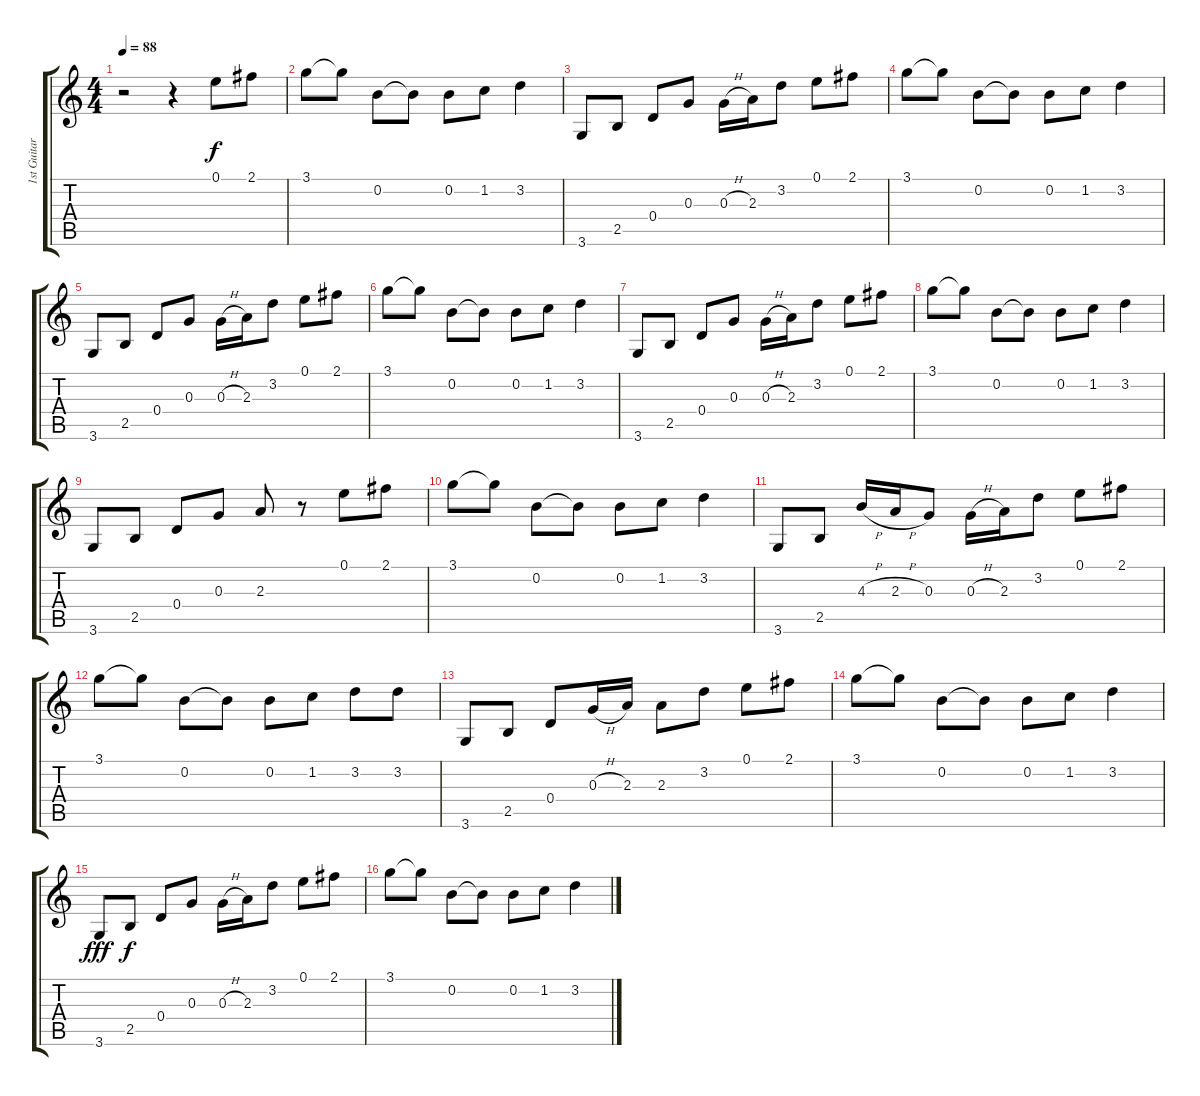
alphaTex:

\track ("1st Guitar (Lead)" "1st Guitar") {instrument distortionguitar}
\staff {score tabs}
\tuning (E4 B3 G3 D3 A2 E2) {hide}
\ts (4 4)
\tempo 88
\clef g2
\ks c
r.2{dy f instrument distortionguitar} r.4 0.1.8 2.1.8 |
3.1.8 3.1{t}.8 0.2.8 0.2{t}.8 0.2.8 1.2.8 3.2.4 |
3.6.8 2.5.8 0.4.8 0.3.8 0.3{h}.16 2.3.16 3.2.8 0.1.8 2.1.8 |
3.1.8 3.1{t}.8 0.2.8 0.2{t}.8 0.2.8 1.2.8 3.2.4 |
3.6.8 2.5.8 0.4.8 0.3.8 0.3{h}.16 2.3.16 3.2.8 0.1.8 2.1.8 |
3.1.8 3.1{t}.8 0.2.8 0.2{t}.8 0.2.8 1.2.8 3.2.4 |
3.6.8 2.5.8 0.4.8 0.3.8 0.3{h}.16 2.3.16 3.2.8 0.1.8 2.1.8 |
3.1.8 3.1{t}.8 0.2.8 0.2{t}.8 0.2.8 1.2.8 3.2.4 |
3.6.8 2.5.8 0.4.8 0.3.8 2.3.8 r.8 0.1.8 2.1.8 |
3.1.8 3.1{t}.8 0.2.8 0.2{t}.8 0.2.8 1.2.8 3.2.4 |
3.6.8 2.5.8 4.3{h}.16 2.3{h}.16 0.3.8 0.3{h}.16 2.3.16 3.2.8 0.1.8 2.1.8 |
3.1.8 3.1{t}.8 0.2.8 0.2{t}.8 0.2.8 1.2.8 3.2.8 3.2.8 |
3.6.8 2.5.8 0.4.8 0.3{h}.16 2.3.16 2.3.8 3.2.8 0.1.8 2.1.8 |
3.1.8 3.1{t}.8 0.2.8 0.2{t}.8 0.2.8 1.2.8 3.2.4 |
3.6.8{dy fff} 2.5.8{dy f} 0.4.8 0.3.8 0.3{h}.16 2.3.16 3.2.8 0.1.8 2.1.8 |
3.1.8 3.1{t}.8 0.2.8 0.2{t}.8 0.2.8 1.2.8 3.2.4
